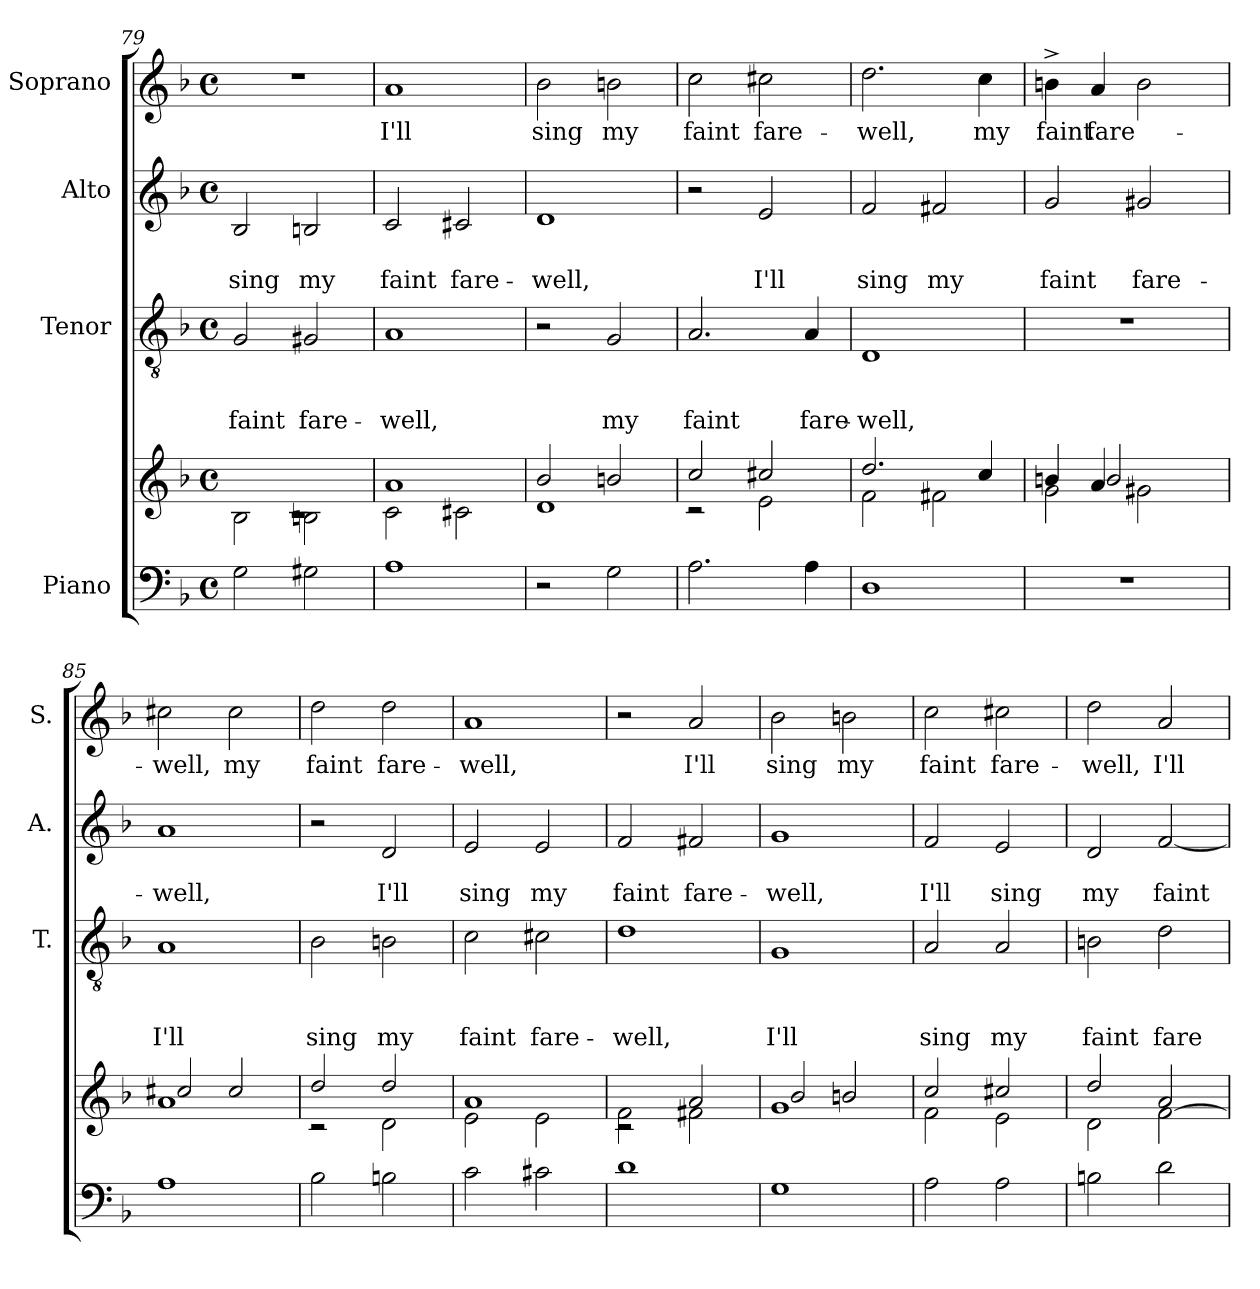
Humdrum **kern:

**kern	**kern	**kern	**text	**text	**text	**kern	**text	**text	**kern	**text
*part4	*part4	*part3	*part3	*part3	*part3	*part2	*part2	*part2	*part1	*part1
*staff5	*staff4	*staff3	*staff3	*staff3	*staff3	*staff2	*staff2	*staff2	*staff1	*staff1
*I"Piano	*	*I"Tenor	*	*	*	*I"Alto	*	*	*I"Soprano	*
*	*	*I'T.	*	*	*	*I'A.	*	*	*I'S.	*
*clefF4	*clefG2	*clefGv2	*	*	*	*clefG2	*	*	*clefG2	*
*k[b-]	*k[b-]	*k[b-]	*	*	*	*k[b-]	*	*	*k[b-]	*
*F:	*F:	*F:	*	*	*	*F:	*	*	*F:	*
*M4/4	*M4/4	*M4/4	*	*	*	*M4/4	*	*	*M4/4	*
*met(c)	*met(c)	*met(c)	*	*	*	*met(c)	*	*	*met(c)	*
=79	=79	=79	=79	=79	=79	=79	=79	=79	=79	=79
*	*^	*	*	*	*	*	*	*	*	*
!	!	!	!	!	!	!LO:LY:b	!	!	!LO:LY:b	!	!
2G\	2B-\	1rc	2G/	.	.	faint	2B-/	.	sing	1r	.
!	!	!	!	!	!	!LO:LY:b	!	!	!LO:LY:b	!	!
2G#X\	2Bn\	.	2G#X/	.	.	fare-	2Bn/	.	my	.	.
!!LO:PB:g=z
=80	=80	=80	=80	=80	=80	=80	=80	=80	=80	=80	=80
!	!	!	!	!	!	!LO:LY:b	!	!	!LO:LY:b	!	!LO:LY:b
1A	1a	2c\	1A	.	.	-well,	2c/	.	faint	1a	I'll
!	!	!	!	!	!	!	!	!	!LO:LY:b	!	!
.	.	2c#X\	.	.	.	.	2c#X/	.	fare-	.	.
=81	=81	=81	=81	=81	=81	=81	=81	=81	=81	=81	=81
!	!	!	!	!	!	!	!	!	!LO:LY:b	!	!LO:LY:b
2r	1d	2b-/	2r	.	.	.	1d	.	-well,	2b-\	sing
!	!	!	!	!	!	!LO:LY:b	!	!	!	!	!LO:LY:b
2G\	.	2bn/	2G/	.	.	my	.	.	.	2bn\	my
=82	=82	=82	=82	=82	=82	=82	=82	=82	=82	=82	=82
!	!	!	!	!	!	!LO:LY:b	!	!	!	!	!LO:LY:b
2.A\	2cc/	2rc	2.A/	.	.	faint	2r	.	.	2cc\	faint
!	!	!	!	!	!	!	!	!	!LO:LY:b	!	!LO:LY:b
.	2cc#X/	2e\	.	.	.	.	2e/	.	I'll	2cc#X\	fare-
!	!	!	!	!	!	!LO:LY:b	!	!	!	!	!
4A\	.	.	4A/	.	.	fare-	.	.	.	.	.
=83	=83	=83	=83	=83	=83	=83	=83	=83	=83	=83	=83
!	!	!	!	!	!	!LO:LY:b	!	!	!LO:LY:b	!	!LO:LY:b
1D	2f\	2.dd/	1D	.	.	-well,	2f/	.	sing	2.dd\	-well,
!	!	!	!	!	!	!	!	!	!LO:LY:b	!	!
.	2f#X\	.	.	.	.	.	2f#X/	.	my	.	.
!	!	!	!	!	!	!	!	!	!	!	!LO:LY:b
.	.	4cc/	.	.	.	.	.	.	.	4cc\	my
=84	=84	=84	=84	=84	=84	=84	=84	=84	=84	=84	=84
*	*	*^	*	*	*	*	*	*	*	*	*
!	!	!	!	!	!	!	!	!	!	!LO:LY:b	!	!LO:LY:b
1r	2g\	4bn/	4ryy	1r	.	.	.	2g/	.	faint	4bn^>\	faint
!	!	!	!	!	!	!	!	!	!	!	!	!LO:LY:b
.	.	4a/	2b/	.	.	.	.	.	.	.	4a/	fare-
!	!	!	!	!	!	!	!	!	!	!LO:LY:b	!	!
.	2ryy	2g#X\	.	.	.	.	.	2g#X/	.	fare-	2b\	.
.	.	.	4ryy	.	.	.	.	.	.	.	.	.
=85	=85	=85	=85	=85	=85	=85	=85	=85	=85	=85	=85	=85
!	!	!	!	!	!	!	!LO:LY:b	!	!	!LO:LY:b	!	!LO:LY:b
*	*	*v	*v	*	*	*	*	*	*	*	*	*
1A	1a	2cc#X/	1A	.	.	I'll	1a	.	-well,	2cc#X\	-well,
!	!	!	!	!	!	!	!	!	!	!	!LO:LY:b
.	.	2cc#/	.	.	.	.	.	.	.	2cc#\	my
=86	=86	=86	=86	=86	=86	=86	=86	=86	=86	=86	=86
!	!	!	!	!	!	!LO:LY:b	!	!	!	!	!LO:LY:b
2B-\	2dd/	2rc	2B-\	.	.	sing	2r	.	.	2dd\	faint
!	!	!	!	!	!	!LO:LY:b	!	!	!LO:LY:b	!	!LO:LY:b
2Bn\	2dd/	2d\	2Bn\	.	.	my	2d/	.	I'll	2dd\	fare-
!!LO:LB:g=z
=87	=87	=87	=87	=87	=87	=87	=87	=87	=87	=87	=87
!	!	!	!	!	!	!LO:LY:b	!	!	!LO:LY:b	!	!LO:LY:b
2c\	1a	2e\	2c\	.	.	faint	2e/	.	sing	1a	-well,
!	!	!	!	!	!	!LO:LY:b	!	!	!LO:LY:b	!	!
2c#X\	.	2e\	2c#X\	.	.	fare-	2e/	.	my	.	.
=88	=88	=88	=88	=88	=88	=88	=88	=88	=88	=88	=88
!	!	!	!	!	!	!LO:LY:b	!	!	!LO:LY:b	!	!
1d	2f\	2rc	1d	.	.	-well,	2f/	.	faint	2r	.
!	!	!	!	!	!	!	!	!	!LO:LY:b	!	!LO:LY:b
.	2f#X\	2a/	.	.	.	.	2f#X/	.	fare-	2a/	I'll
=89	=89	=89	=89	=89	=89	=89	=89	=89	=89	=89	=89
!	!	!	!	!	!	!LO:LY:b	!	!	!LO:LY:b	!	!LO:LY:b
1G	1g	2b-/	1G	.	.	I'll	1g	.	-well,	2b-\	sing
!	!	!	!	!	!	!	!	!	!	!	!LO:LY:b
.	.	2bn/	.	.	.	.	.	.	.	2bn\	my
=90	=90	=90	=90	=90	=90	=90	=90	=90	=90	=90	=90
!	!	!	!	!	!	!LO:LY:b	!	!	!LO:LY:b	!	!LO:LY:b
2A\	2f\	2cc/	2A/	.	.	sing	2f/	.	I'll	2cc\	faint
!	!	!	!	!	!	!LO:LY:b	!	!	!LO:LY:b	!	!LO:LY:b
2A\	2e\	2cc#X/	2A/	.	.	my	2e/	.	sing	2cc#X\	fare-
=91	=91	=91	=91	=91	=91	=91	=91	=91	=91	=91	=91
!	!	!	!	!	!	!LO:LY:b	!	!	!LO:LY:b	!	!LO:LY:b
2Bn\	2d\	2dd/	2Bn\	.	.	faint	2d/	.	my	2dd\	-well,
!	!	!	!	!	!	!LO:LY:b	!	!	!LO:LY:b	!	!LO:LY:b
2d\	[<2f\	2a/	2d\	.	.	fare-	[<2f/	.	faint	2a/	I'll
*	*v	*v	*	*	*	*	*	*	*	*	*
=	=	=	=	=	=	=	=	=	=	=
*-	*-	*-	*-	*-	*-	*-	*-	*-	*-	*-
